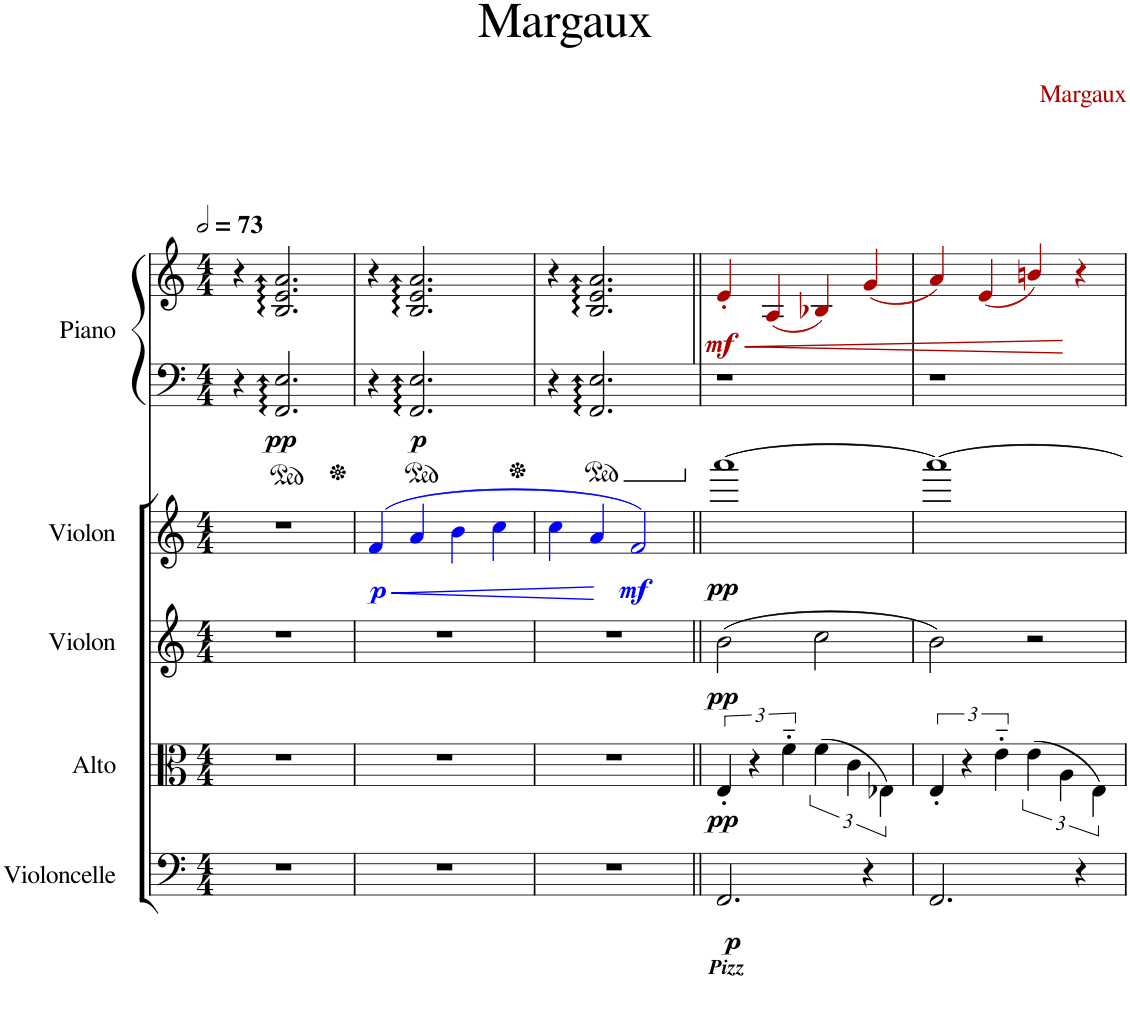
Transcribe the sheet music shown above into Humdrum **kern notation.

**kern	**dynam	**kern	**dynam	**kern	**dynam	**kern	**dynam	**kern	**kern	**dynam
*part5	*part5	*part4	*part4	*part3	*part3	*part2	*part2	*part1	*part1	*part1
*staff6	*staff6	*staff5	*staff5	*staff4	*staff4	*staff3	*staff3	*staff2	*staff1	*staff1/2
*I"Violoncelle	*	*I"Alto	*	*I"Violon	*	*I"Violon	*	*I"Piano	*	*
*I'Vc.	*	*I'Alt.	*	*I'Vln.	*	*I'Vln.	*	*I'Pia.	*	*
*clefF4	*	*clefC3	*	*clefG2	*	*clefG2	*	*clefF4	*clefG2	*
*k[]	*	*k[]	*	*k[]	*	*k[]	*	*k[]	*k[]	*
*M4/4	*	*M4/4	*	*M4/4	*	*M4/4	*	*M4/4	*M4/4	*
*MM146	*	*MM146	*	*MM146	*	*MM146	*	*MM146	*MM146	*
=1	=1	=1	=1	=1	=1	=1	=1	=1	=1	=1
1r	.	1r	.	1r	.	1r	.	4r	4r	.
!	!	!	!	!	!	!	!	!	!	!LO:DY:b=2
.	.	.	.	.	.	.	.	2.FF/ 2.E/	2.B/ 2.e/ 2.a/	pp
=2	=2	=2	=2	=2	=2	=2	=2	=2	=2	=2
!	!	!	!	!	!	!	!LO:HP:b	!	!	!
!	!	!	!	!	!	!	!LO:DY:n=1:b	!	!	!
1r	.	1r	.	1r	.	(4fi/	< p	4r	4r	.
!	!	!	!	!	!	!	!	!	!	!LO:DY:b=2
.	.	.	.	.	.	4ai/	.	2.FF/ 2.E/	2.B/ 2.e/ 2.a/	p
.	.	.	.	.	.	4bi\	.	.	.	.
.	.	.	.	.	.	4cci\	.	.	.	.
=3	=3	=3	=3	=3	=3	=3	=3	=3	=3	=3
1r	.	1r	.	1r	.	4cci\	.	4r	4r	.
.	.	.	.	.	.	4ai/	.	2.FF/ 2.E/	2.B/ 2.e/ 2.a/	.
!	!	!	!	!	!	!	!LO:DY:n=1:b	!	!	!
.	.	.	.	.	.	2fi/)	[ mf	.	.	.
=4||	=4||	=4||	=4||	=4||	=4||	=4||	=4||	=4||	=4||	=4||
!LO:TX:b:Bi:t=Pizz	!	!	!	!	!	!	!	!	!	!
!	!LO:DY:b	!	!LO:DY:b	!	!LO:DY:b	!	!LO:DY:b	!	!	!LO:HP:b
!	!	!	!	!	!	!	!	!	!	!LO:DY:n=1:b
2.FF/	p	6E'/	pp	(2b\	pp	[1aaa	pp	1r	4e'j/	< mf
.	.	6r	.	.	.	.	.	.	.	.
.	.	.	.	.	.	.	.	.	(4Aj/	.
.	.	6f'~\	.	.	.	.	.	.	.	.
.	.	(6f\	.	2cc\	.	.	.	.	4B-Xj/)	.
.	.	6c\	.	.	.	.	.	.	.	.
4r	.	.	.	.	.	.	.	.	(4gj/	.
.	.	6E-X\)	.	.	.	.	.	.	.	.
=5	=5	=5	=5	=5	=5	=5	=5	=5	=5	=5
2.FF/	.	6E'/	.	2b\)	.	1aaa_	.	1r	4aj/)	.
.	.	6r	.	.	.	.	.	.	.	.
.	.	.	.	.	.	.	.	.	(4ej/	.
.	.	6e'~\	.	.	.	.	.	.	.	.
.	.	(6e\	.	2r	.	.	.	.	4bnj/)	.
.	.	6A\	.	.	.	.	.	.	.	.
4r	.	.	.	.	.	.	.	.	4r	[
.	.	6E\)	.	.	.	.	.	.	.	.
=	=	=	=	=	=	=	=	=	=	=
*-	*-	*-	*-	*-	*-	*-	*-	*-	*-	*-
